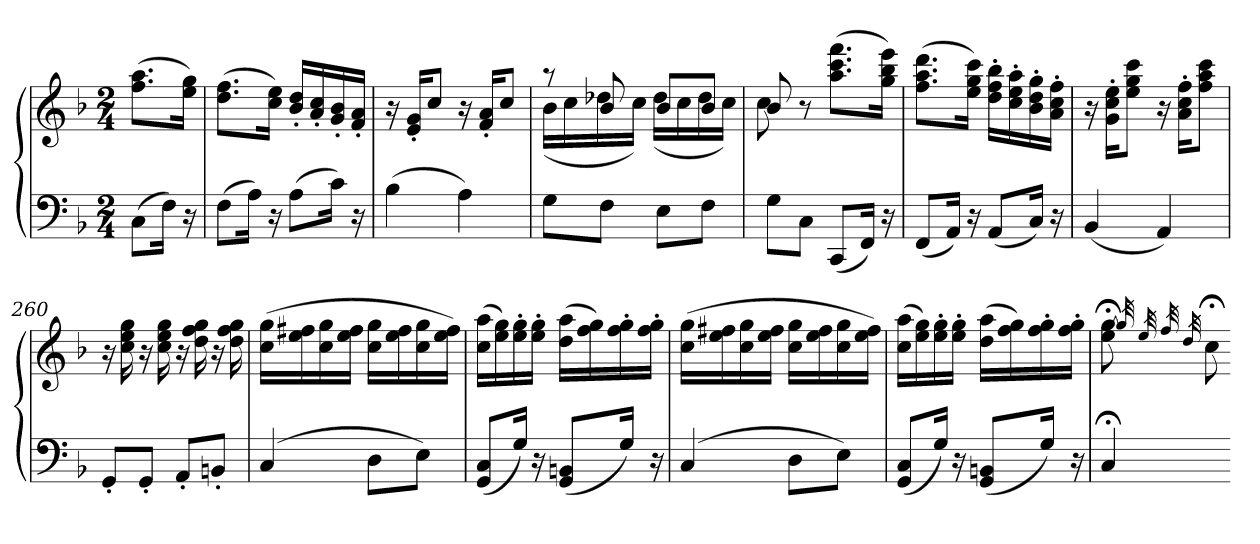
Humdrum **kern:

**kern	**kern
*part1	*part1
*staff2	*staff1
*clefF4	*clefG2
*k[b-]	*k[b-]
*F:	*F:
*M2/4	*M2/4
=	=
(8CL	(8.ff 8.aaL
16FJk)	.
16r	16ee 16ggJk)
=254	=254
(8FL	(8.dd 8.ffL
16AJk)	.
16r	16cc 16eeJk)
(8AL	16b-' 16dd'LL
.	16a' 16cc'
16cJk)	16g' 16b-'
16r	16f' 16a'JJ
=255	=255
(4B-	16r
.	16e' 16g'KL
.	8ccJ
4A)	16r
.	16f' 16a'KL
.	8ccJ
=256	=256
*	*^
8GL	8r	(16b-LL
.	.	16cc
8FJ	8b-	16dd-X
.	.	16ccJJ)
8EL	8b-L	(16dd-LL
.	.	16cc
8FJ	8b-J	16dd-
.	.	16ccJJ)
=257	=257	=257
8GL	8b-	8cc
8CJ	8r	4.ryy
(8CCL	(8.aa 8.ccc 8.fffL	.
16FFJk)	.	.
16r	16gg 16bb- 16eeeJk)	.
*	*v	*v
=258	=258
(8FFL	(8.ff 8.aa 8.dddL
16AAJk)	.
16r	16ee 16gg 16cccJk)
(8AAL	16dd' 16ff' 16bb-'LL
.	16cc' 16ee' 16aa'
16CJk)	16b-' 16dd' 16gg'
16r	16a' 16cc' 16ff'JJ
=259	=259
(4BB-	16r
.	16g' 16cc' 16ee'KL
.	8ee 8gg 8cccJ
4AA)	16r
.	16a' 16cc' 16ff'KL
.	8ff 8aa 8cccJ
=260	=260
8GG'L	16r
.	16cc 16ee 16gg
8GG'J	16r
.	16cc 16ee 16gg
8AA'L	16r
.	16dd 16ff 16gg
8BBn'J	16r
.	16dd 16ff 16gg
=261	=261
(4C	(16cc 16ggLL
.	16ee 16ff#X
.	16cc 16gg
.	16ee 16ff#JJ
8DL	16cc 16ggLL
.	16ee 16ff#
8EJ)	16cc 16gg
.	16ee 16ff#JJ)
=262	=262
(8GG 8CL	(16cc 16aaLL
.	16ee 16gg)
16GJk)	16ee' 16gg'
16r	16ee' 16gg'JJ
(8GG 8BBnL	(16dd 16aaLL
.	16ff 16gg)
16GJk)	16ff' 16gg'
16r	16ff' 16gg'JJ
=263	=263
(4C	(16cc 16ggLL
.	16ee 16ff#X
.	16cc 16gg
.	16ee 16ff#JJ
8DL	16cc 16ggLL
.	16ee 16ff#
8EJ)	16cc 16gg
.	16ee 16ff#JJ)
=264	=264
(8GG 8CL	(16cc 16aaLL
.	16ee 16gg)
16GJk)	16ee' 16gg'
16r	16ee' 16gg'JJ
(8GG 8BBnL	(16dd 16aaLL
.	16ff 16gg)
16GJk)	16ff' 16gg'
16r	16ff' 16gg'JJ
=265	=265
4C;<	8ee;< [8gg;<
.	32qgg]
.	32qee
.	32qff
.	32qdd
.	8cc;<
=-	=-
*-	*-
